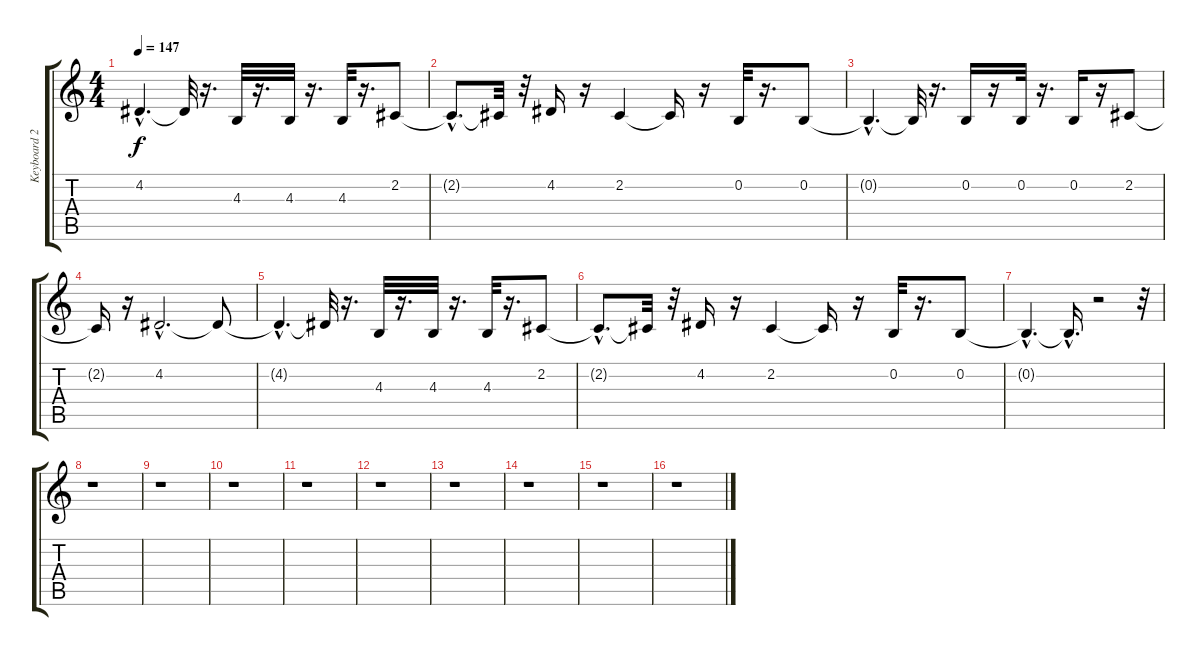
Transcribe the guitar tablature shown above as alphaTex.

\track ("Keyboard 2" "Keyboard 2") {instrument synthbrass1}
\staff {score tabs}
\tuning (E4 B3 G3 D3 A2 E2) {hide}
\ts (4 4)
\tempo 147
\clef g2
\ks c
4.2{hac t}.4{d dy f} 4.2{t}.32 r.16{d} 4.3.32 r.16{d} 4.3.32 r.16{d} 4.3.32 r.16{d} 2.2.8 |
2.2{hac t}.8{d} 2.2{t}.32 r.32 4.2.16 r.16 2.2.4 2.2{t}.16 r.16 0.2.32 r.16{d} 0.2.8 |
0.2{hac t}.4{d} 0.2{t}.32 r.16{d} 0.2.16 r.16 0.2.32 r.16{d} 0.2.16 r.16 2.2.8 |
2.2{t}.16 r.16 4.2{hac}.2{d} 4.2{t}.8 |
4.2{hac t}.4{d} 4.2{t}.32 r.16{d} 4.3.32 r.16{d} 4.3.32 r.16{d} 4.3.32 r.16{d} 2.2.8 |
2.2{hac t}.8{d} 2.2{t}.32 r.32 4.2.16 r.16 2.2.4 2.2{t}.16 r.16 0.2.32 r.16{d} 0.2.8 |
0.2{hac t}.4{d} 0.2{hac t}.16{d} r.2 r.32 |
r.1 |
r.1 |
r.1 |
r.1 |
r.1 |
r.1 |
r.1 |
r.1 |
r.1
